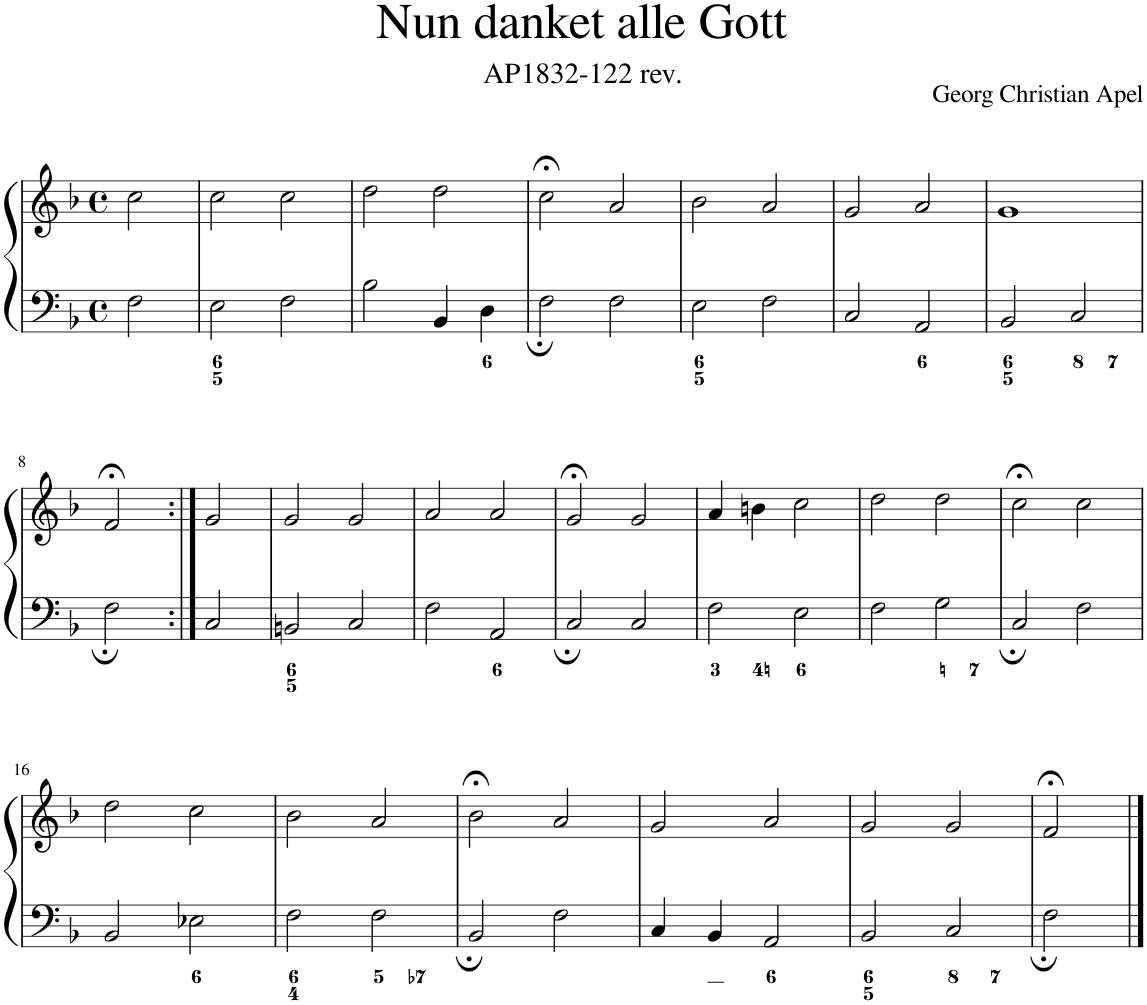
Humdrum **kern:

**kern	**kern
*part1	*part1
*staff2	*staff1
*I"Piano	*
*I'Pno.	*
*clefF4	*clefG2
*k[b-]	*k[b-]
*M4/4	*M4/4
*met(c)	*met(c)
=1	=1
2F\	2cc\
=2	=2
2E\	2cc\
2F\	2cc\
=3	=3
2B-\	2dd\
4BB-/	2dd\
4D\	.
=4	=4
2F\	2cc;<\
2F\	2a/
=5	=5
2E\	2b-\
2F\	2a/
=6	=6
2C/	2g/
2AA/	2a/
=7	=7
2BB-/	1g
2C/	.
!!LO:LB:g=z
=8	=8
2F\	2f;</
=9:|!	=9:|!
2C/	2g/
=10	=10
2BBn/	2g/
2C/	2g/
=11	=11
2F\	2a/
2AA/	2a/
=12	=12
2C/	2g;</
2C/	2g/
=13	=13
2F\	4a/
.	4bn\
2E\	2cc\
=14	=14
2F\	2dd\
2G\	2dd\
=15	=15
2C/	2cc;<\
2F\	2cc\
!!LO:LB:g=z
=16	=16
2BB-/	2dd\
2E-X\	2cc\
=17	=17
2F\	2b-\
2F\	2a/
=18	=18
2BB-/	2b-;<\
2F\	2a/
=19	=19
4C/	2g/
4BB-/	.
2AA/	2a/
=20	=20
2BB-/	2g/
2C/	2g/
=21	=21
2F\	2f;</
==	==
*-	*-
